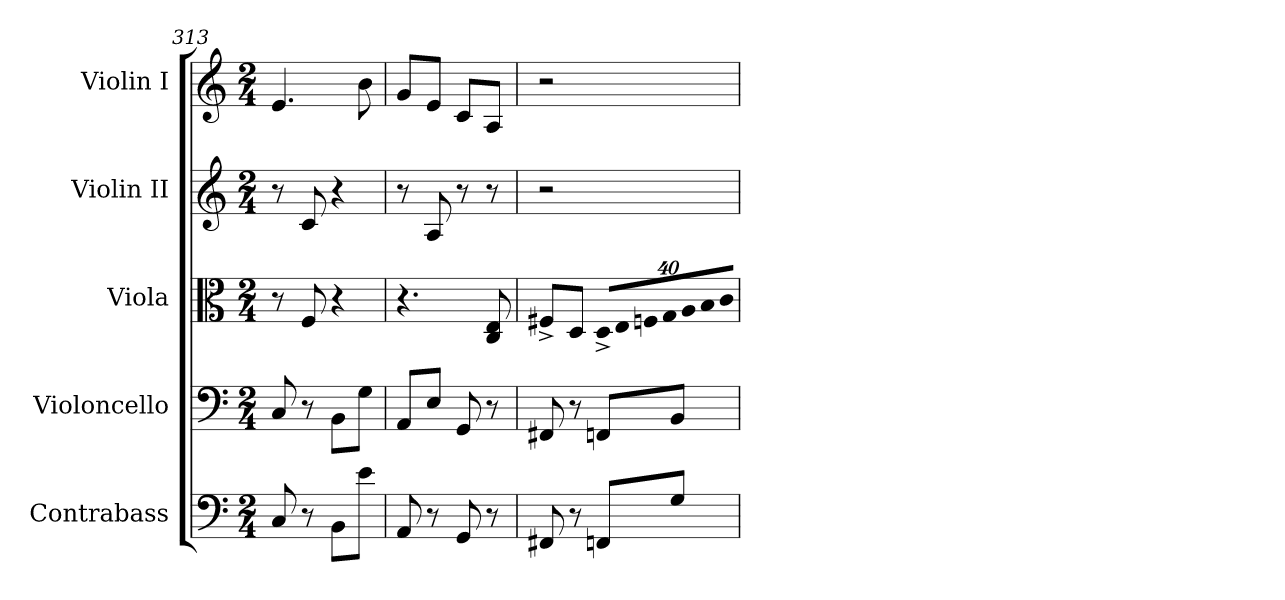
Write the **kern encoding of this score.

**kern	**kern	**kern	**kern	**kern
*part5	*part4	*part3	*part2	*part1
*staff5	*staff4	*staff3	*staff2	*staff1
*I"Contrabass	*I"Violoncello	*I"Viola	*I"Violin II	*I"Violin I
*I'Cb.	*I'Vc.	*I'Vla.	*I'Vln. II	*I'Vln. I
*clefF4	*clefF4	*clefC3	*clefG2	*clefG2
*ITrd7c12	*	*	*	*
*k[]	*k[]	*k[]	*k[]	*k[]
*M2/4	*M2/4	*M2/4	*M2/4	*M2/4
=313	=313	=313	=313	=313
8CC/	8C/	8r	8r	4.e/
8r	8r	8F/	8c/	.
8BBB\L	8BB\L	4r	4r	.
8E\J	8G\J	.	.	8b\
=314	=314	=314	=314	=314
8AAA/	8AA/L	4.r	8r	8g/L
8r	8E/J	.	8A/	8e/J
8GGG/	8GG/	.	8r	8c/L
8r	8r	8C/ 8E/	8r	8A/J
=315	=315	=315	=315	=315
8FFF#X/	8FF#X/	8F#X^/L	2r	2r
8r	8r	8D/J	.	.
*	*	*Xbrackettup	*	*
!	!	!LO:N:vis=16	!	!
8FFFn/L	8FFn/L	640%23D^/LL	.	.
!	!	!LO:N:vis=16	!	!
.	.	640%23E/	.	.
!	!	!LO:N:vis=16	!	!
.	.	640%23Fn/	.	.
!	!	!LO:N:vis=16	!	!
.	.	640%23G/	.	.
8GG/J	8BB/J	.	.	.
!	!	!LO:N:vis=16	!	!
.	.	640%23A/	.	.
!	!	!LO:N:vis=16	!	!
.	.	640%23B/	.	.
!	!	!LO:N:vis=16	!	!
.	.	640%23c/JJ	.	.
640ryy	640ryy	.	640ryy	640ryy
=	=	=	=	=
*-	*-	*-	*-	*-
